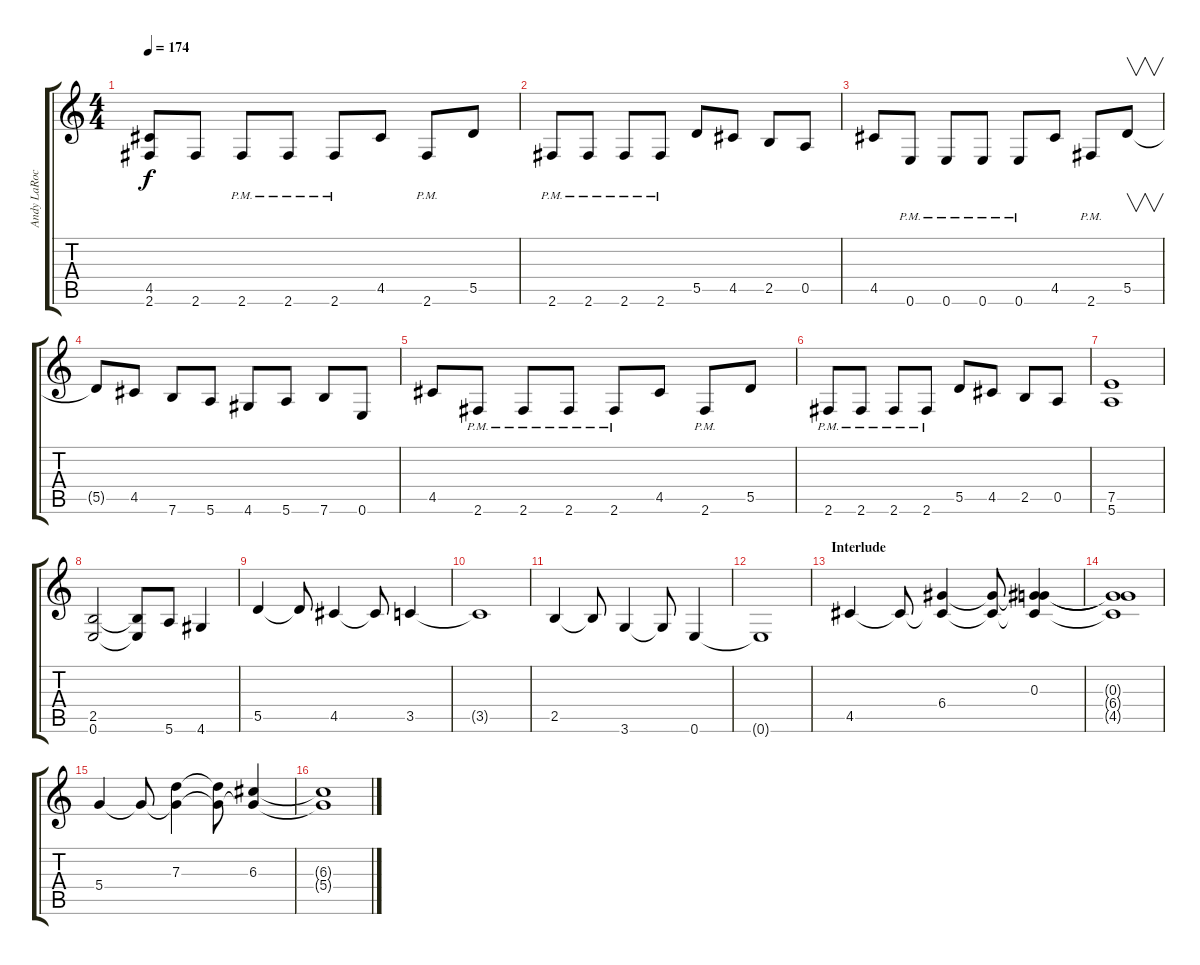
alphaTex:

\track ("Andy LaRocque" "Andy LaRoc") {instrument distortionguitar}
\staff {score tabs}
\tuning (E4 B3 G3 D3 A2 E2) {hide}
\ts (4 4)
\tempo 174
\clef g2
\ks c
(4.5 2.6).8{dy f} 2.6.8 2.6{pm}.8 2.6{pm}.8 2.6{pm}.8 4.5.8 2.6{pm}.8 5.5.8 |
2.6{pm}.8 2.6{pm}.8 2.6{pm}.8 2.6{pm}.8 5.5.8 4.5.8 2.5.8 0.5.8 |
4.5.8 0.6{pm}.8 0.6{pm}.8 0.6{pm}.8 0.6{pm}.8 4.5.8 2.6{pm}.8 5.5.8{v} |
5.5{t}.8 4.5.8 7.6.8 5.6.8 4.6.8 5.6.8 7.6.8 0.6.8 |
4.5.8 2.6{pm}.8 2.6{pm}.8 2.6{pm}.8 2.6{pm}.8 4.5.8 2.6{pm}.8 5.5.8 |
2.6{pm}.8 2.6{pm}.8 2.6{pm}.8 2.6{pm}.8 5.5.8 4.5.8 2.5.8 0.5.8 |
(7.5 5.6).1 |
(2.5 0.6).2 (2.5{t} 0.6{t}).8 5.6.8 4.6.4 |
5.5.4 5.5{t}.8 4.5.4 4.5{t}.8 3.5.4 |
3.5{t}.1 |
2.5.4 2.5{t}.8 3.6.4 3.6{t}.8 0.6.4 |
0.6{t}.1 |
\section ("" "Interlude")
4.5.4{instrument overdrivenguitar} 4.5{t}.8 (6.4 4.5{t}).4 (6.4{t} 4.5{t}).8 (0.3 6.4{t} 4.5{t}).4 |
(0.3{t} 6.4{t} 4.5{t}).1 |
5.4.4 5.4{t}.8 (7.3 5.4{t}).4 (7.3{t} 5.4{t}).8 (6.3 5.4{t}).4 |
(6.3{t} 5.4{t}).1
